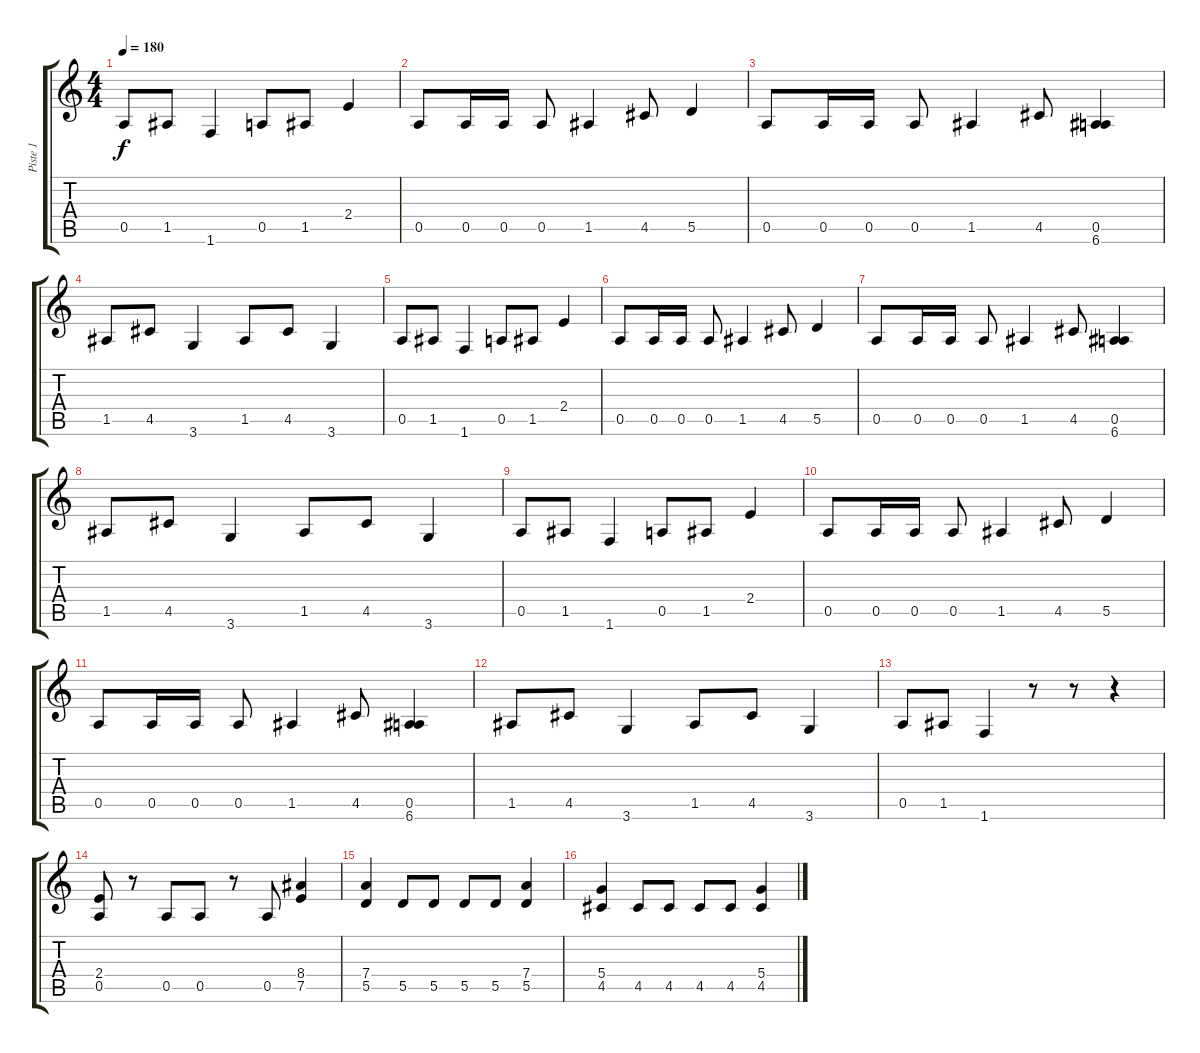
\track ("Piste 1" "Piste 1") {instrument distortionguitar}
\staff {score tabs}
\tuning (E4 B3 G3 D3 A2 E2) {hide}
\ts (4 4)
\tempo 180
\clef g2
\ks c
0.5.8{dy f} 1.5.8 1.6.4 0.5.8 1.5.8 2.4.4 |
0.5.8 0.5.16 0.5.16 0.5.8 1.5.4 4.5.8 5.5.4 |
0.5.8 0.5.16 0.5.16 0.5.8 1.5.4 4.5.8 (0.5 6.6).4 |
1.5.8 4.5.8 3.6.4 1.5.8 4.5.8 3.6.4 |
0.5.8 1.5.8 1.6.4 0.5.8 1.5.8 2.4.4 |
0.5.8 0.5.16 0.5.16 0.5.8 1.5.4 4.5.8 5.5.4 |
0.5.8 0.5.16 0.5.16 0.5.8 1.5.4 4.5.8 (0.5 6.6).4 |
1.5.8 4.5.8 3.6.4 1.5.8 4.5.8 3.6.4 |
0.5.8 1.5.8 1.6.4 0.5.8 1.5.8 2.4.4 |
0.5.8 0.5.16 0.5.16 0.5.8 1.5.4 4.5.8 5.5.4 |
0.5.8 0.5.16 0.5.16 0.5.8 1.5.4 4.5.8 (0.5 6.6).4 |
1.5.8 4.5.8 3.6.4 1.5.8 4.5.8 3.6.4 |
0.5.8 1.5.8 1.6.4 r.8 r.8 r.4 |
(2.4 0.5).8 r.8 0.5.8 0.5.8 r.8 0.5.8 (8.4 7.5).4 |
(7.4 5.5).4 5.5.8 5.5.8 5.5.8 5.5.8 (7.4 5.5).4 |
(5.4 4.5).4 4.5.8 4.5.8 4.5.8 4.5.8 (5.4 4.5).4
